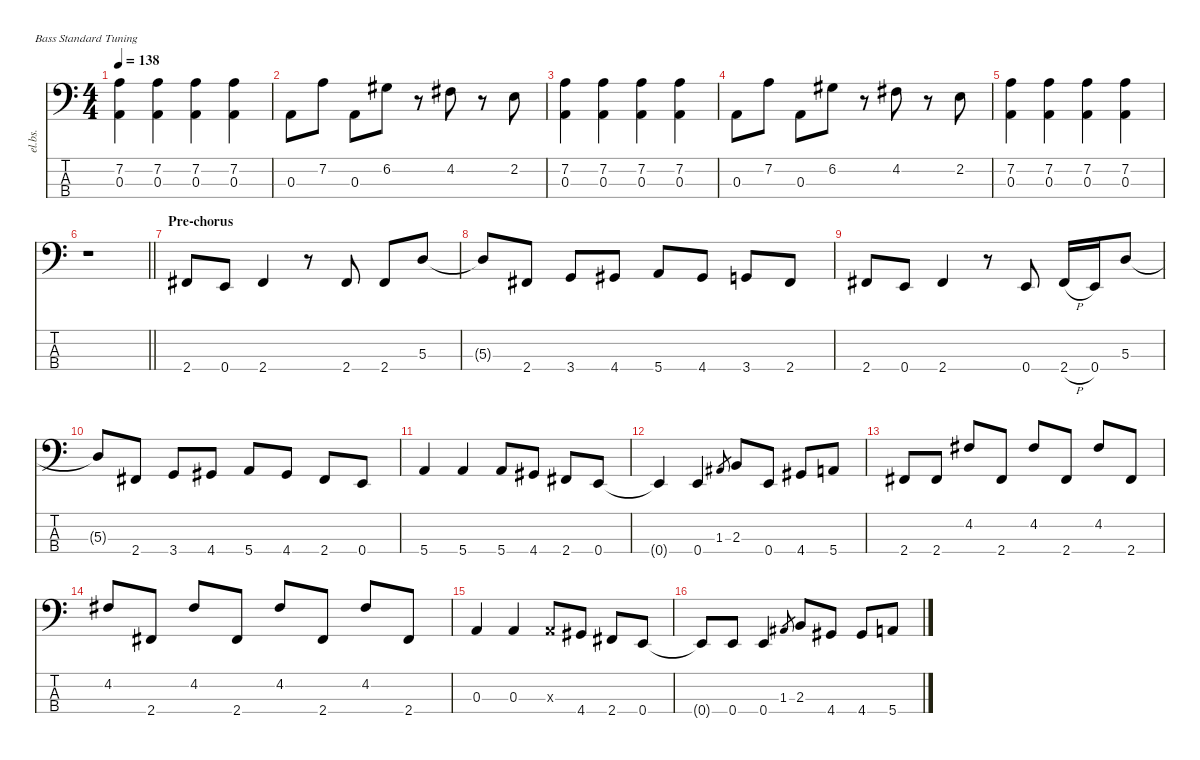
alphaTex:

\defaultSystemsLayout 4
\hideDynamics
\bracketExtendMode nobrackets
\otherSystemsTrackNameOrientation horizontal
\track ("Bass" "el.bs.") {instrument electricbassfinger}
\staff {score tabs}
\tuning (G2 D2 A1 E1)
\ts (4 4)
\tempo 138
\clef f4
\ks c
(7.2 0.3).4{dy f beam Down} (7.2 0.3).4{beam Down} (7.2 0.3).4{beam Down} (7.2 0.3).4{beam Down} |
0.3.8{beam Down} 7.2.8{beam Down} 0.3.8{beam Down} 6.2{acc #}.8{beam Down} r.8{beam Down} 4.2{acc #}.8{beam Down} r.8{beam Down} 2.2.8{beam Down} |
(7.2 0.3).4{beam Down} (7.2 0.3).4{beam Down} (7.2 0.3).4{beam Down} (7.2 0.3).4{beam Down} |
0.3.8{beam Down} 7.2.8{beam Down} 0.3.8{beam Down} 6.2{acc #}.8{beam Down} r.8{beam Down} 4.2{acc #}.8{beam Down} r.8{beam Down} 2.2.8{beam Down} |
(7.2 0.3).4{beam Down} (7.2 0.3).4{beam Down} (7.2 0.3).4{beam Down} (7.2 0.3).4{beam Down} |
\barLineRight lightlight
r.1{beam Down} |
\section ("" "Pre-chorus")
2.4{acc #}.8{beam Up} 0.4.8{beam Up} 2.4{acc #}.4{beam Up} r.8{beam Up} 2.4{acc #}.8{beam Up} 2.4{acc #}.8{beam Up} 5.3.8{beam Up} |
5.3{t}.8{beam Up} 2.4{acc #}.8{beam Up} 3.4.8{beam Up} 4.4{acc #}.8{beam Up} 5.4.8{beam Up} 4.4{acc #}.8{beam Up} 3.4.8{beam Up} 2.4{acc #}.8{beam Up} |
2.4{acc #}.8{beam Up} 0.4.8{beam Up} 2.4{acc #}.4{beam Up} r.8{beam Up} 0.4.8{beam Up} 2.4{h acc #}.16{beam Up} 0.4.16{beam Up} 5.3.8{beam Up} |
5.3{t}.8{beam Up} 2.4{acc #}.8{beam Up} 3.4.8{beam Up} 4.4{acc #}.8{beam Up} 5.4.8{beam Up} 4.4{acc #}.8{beam Up} 2.4{acc #}.8{beam Up} 0.4.8{beam Up} |
5.4.4{beam Up} 5.4.4{beam Up} 5.4.8{beam Up} 4.4{acc #}.8{beam Up} 2.4{acc #}.8{beam Up} 0.4.8{beam Up} |
0.4{t}.4{beam Up} 0.4.4{beam Up} 1.3{acc #}.8{gr dy mf beam Up} 2.3.8{dy f beam Up} 0.4.8{beam Up} 4.4{acc #}.8{beam Up} 5.4.8{beam Up} |
2.4{acc #}.8{beam Up} 2.4{acc #}.8{beam Up} 4.2{acc #}.8{beam Up} 2.4{acc #}.8{beam Up} 4.2{acc #}.8{beam Up} 2.4{acc #}.8{beam Up} 4.2{acc #}.8{beam Up} 2.4{acc #}.8{beam Up} |
4.2{acc #}.8{beam Up} 2.4{acc #}.8{beam Up} 4.2{acc #}.8{beam Up} 2.4{acc #}.8{beam Up} 4.2{acc #}.8{beam Up} 2.4{acc #}.8{beam Up} 4.2{acc #}.8{beam Up} 2.4{acc #}.8{beam Up} |
0.3.4{beam Up} 0.3.4{beam Up} 0.3{x}.8{beam Up} 4.4{acc #}.8{beam Up} 2.4{acc #}.8{beam Up} 0.4.8{beam Up} |
0.4{t}.8{beam Up} 0.4.8{beam Up} 0.4.4{beam Up} 1.3{acc #}.8{gr dy mf beam Up} 2.3.8{dy f beam Up} 4.4{acc #}.8{beam Up} 4.4{acc #}.8{beam Up} 5.4.8{beam Up}
